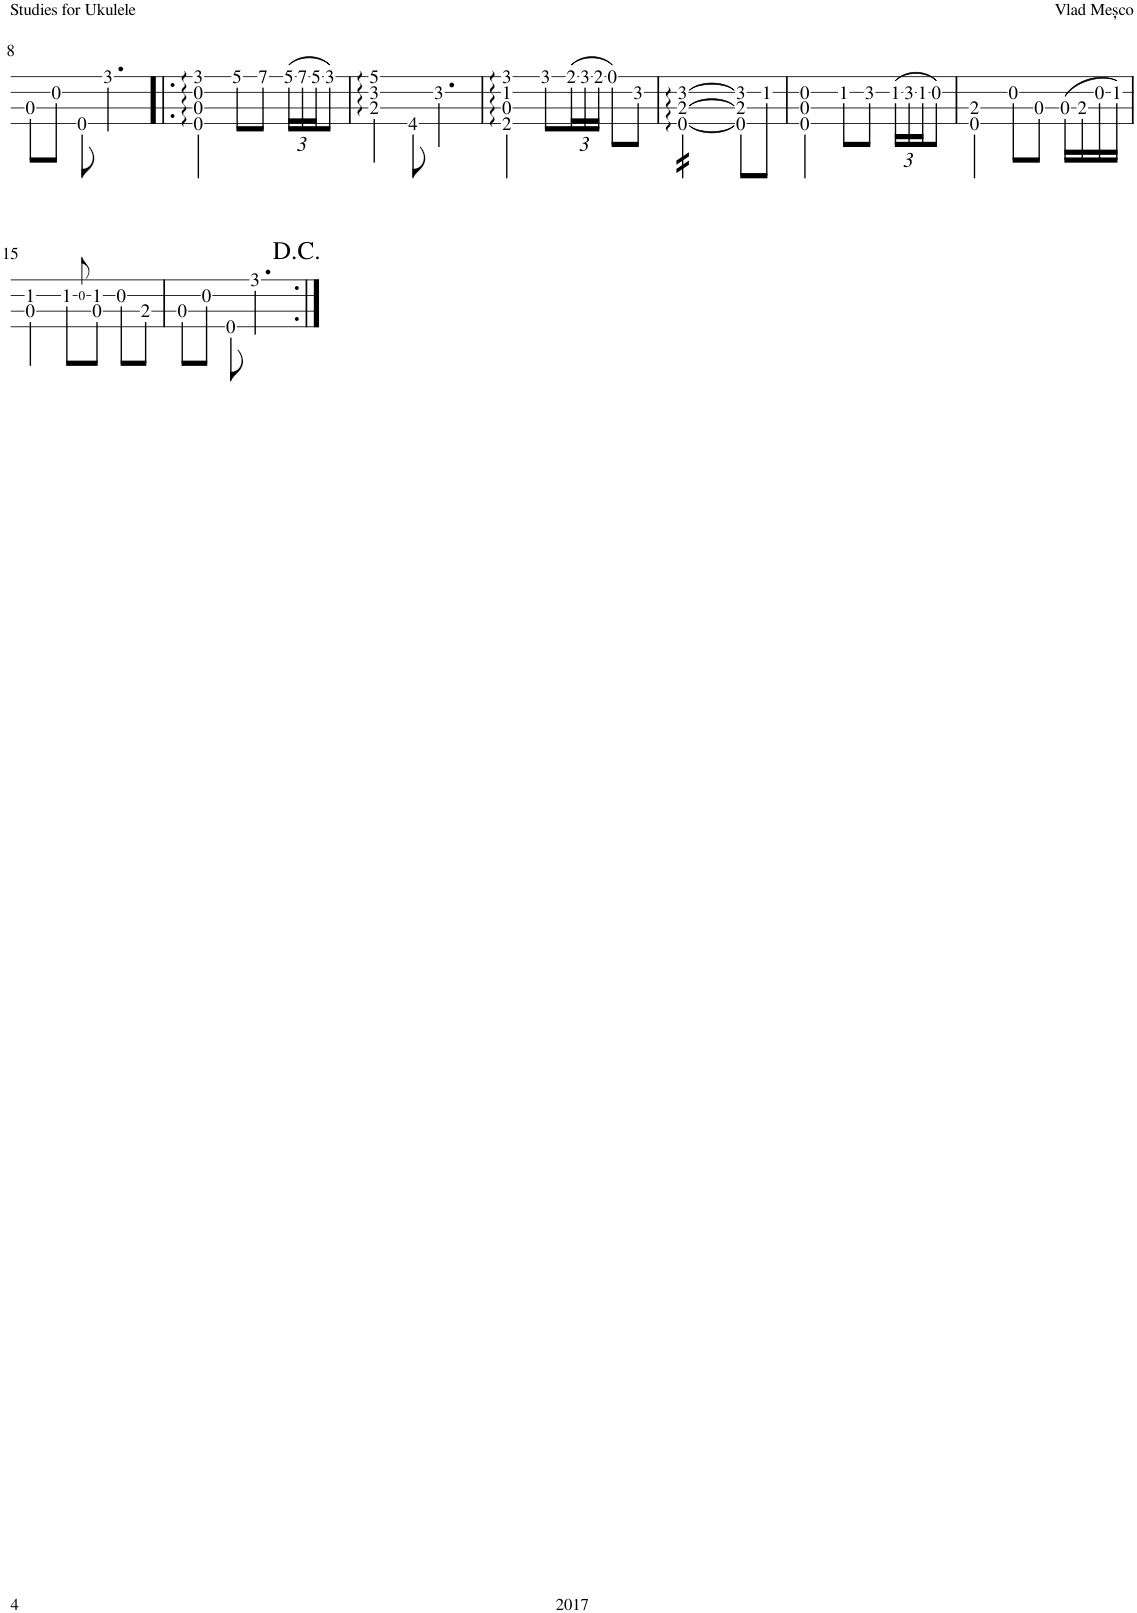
**kern
*part1
*staff1
*I"Lute
*I'Lt.
!!LO:PB:g=z
*
*k[]
*M3/4
=8
8A\L
8d\J
8F\
4.b-\
=9!|:
4F\ 4A\ 4d\ 4b-\
8cc\L
8dd\J
*Xbrackettup
(24cc\LL
24dd\
24cc\J
8b-\J)
=10
4B\ 4f\ 4cc\
8A\
4.f\
=11
4G\ 4A\ 4e-\ 4b-\
8b-\L
(24a\L
24b-\
24a\JJ
8g\L)
8f\J
=12
[2F\ [2B\ [2f\
8F\] 8B\] 8f\]L
8e-\J
=13
4F\ 4A\ 4d\
8e-\L
8f\J
(24e-\LL
24f\
24e-\J
8d\J)
=14
4F\ 4B\
8d\L
8A\J
(16A\LL
16B\
16d\
16e-\JJ)
!!LO:LB:g=z
=15
4A\ 4e-\
8e-\L
8qd/
8A\ 8e-\J
8d\L
8B\J
=16
8A\L
8d\J
8F\
4.b-\
=:|!
*-
